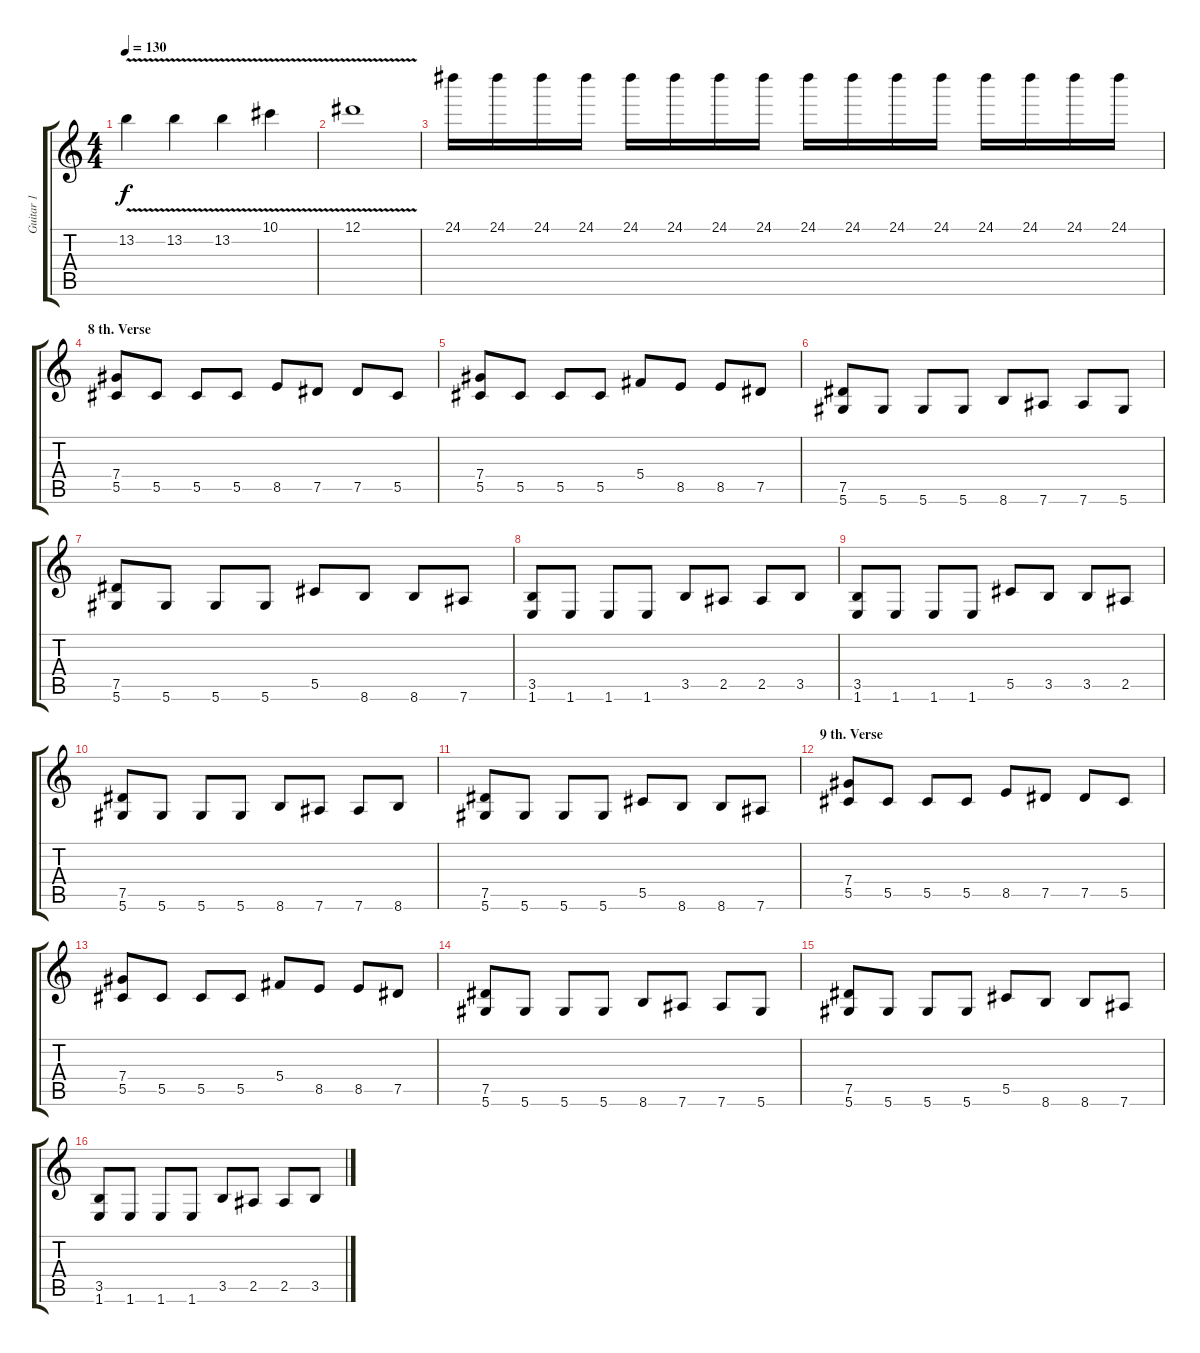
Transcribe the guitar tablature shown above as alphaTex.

\track ("Guitar 1" "Guitar 1") {instrument distortionguitar}
\staff {score tabs}
\tuning (Eb4 Bb3 Gb3 Db3 Ab2 Eb2) {hide}
\ts (4 4)
\tempo 130
\clef g2
\ks c
13.2{v}.4{dy f} 13.2{v}.4 13.2{v}.4 10.1{v}.4 |
12.1{v}.1 |
24.1.16 24.1.16 24.1.16 24.1.16 24.1.16 24.1.16 24.1.16 24.1.16 24.1.16 24.1.16 24.1.16 24.1.16 24.1.16 24.1.16 24.1.16 24.1.16 |
\section ("" "8 th. Verse")
(7.4 5.5).8 5.5.8 5.5.8 5.5.8 8.5.8 7.5.8 7.5.8 5.5.8 |
(7.4 5.5).8 5.5.8 5.5.8 5.5.8 5.4.8 8.5.8 8.5.8 7.5.8 |
(7.5 5.6).8 5.6.8 5.6.8 5.6.8 8.6.8 7.6.8 7.6.8 5.6.8 |
(7.5 5.6).8 5.6.8 5.6.8 5.6.8 5.5.8 8.6.8 8.6.8 7.6.8 |
(3.5 1.6).8 1.6.8 1.6.8 1.6.8 3.5.8 2.5.8 2.5.8 3.5.8 |
(3.5 1.6).8 1.6.8 1.6.8 1.6.8 5.5.8 3.5.8 3.5.8 2.5.8 |
(7.5 5.6).8 5.6.8 5.6.8 5.6.8 8.6.8 7.6.8 7.6.8 8.6.8 |
(7.5 5.6).8 5.6.8 5.6.8 5.6.8 5.5.8 8.6.8 8.6.8 7.6.8 |
\section ("" "9 th. Verse")
(7.4 5.5).8 5.5.8 5.5.8 5.5.8 8.5.8 7.5.8 7.5.8 5.5.8 |
(7.4 5.5).8 5.5.8 5.5.8 5.5.8 5.4.8 8.5.8 8.5.8 7.5.8 |
(7.5 5.6).8 5.6.8 5.6.8 5.6.8 8.6.8 7.6.8 7.6.8 5.6.8 |
(7.5 5.6).8 5.6.8 5.6.8 5.6.8 5.5.8 8.6.8 8.6.8 7.6.8 |
(3.5 1.6).8 1.6.8 1.6.8 1.6.8 3.5.8 2.5.8 2.5.8 3.5.8
